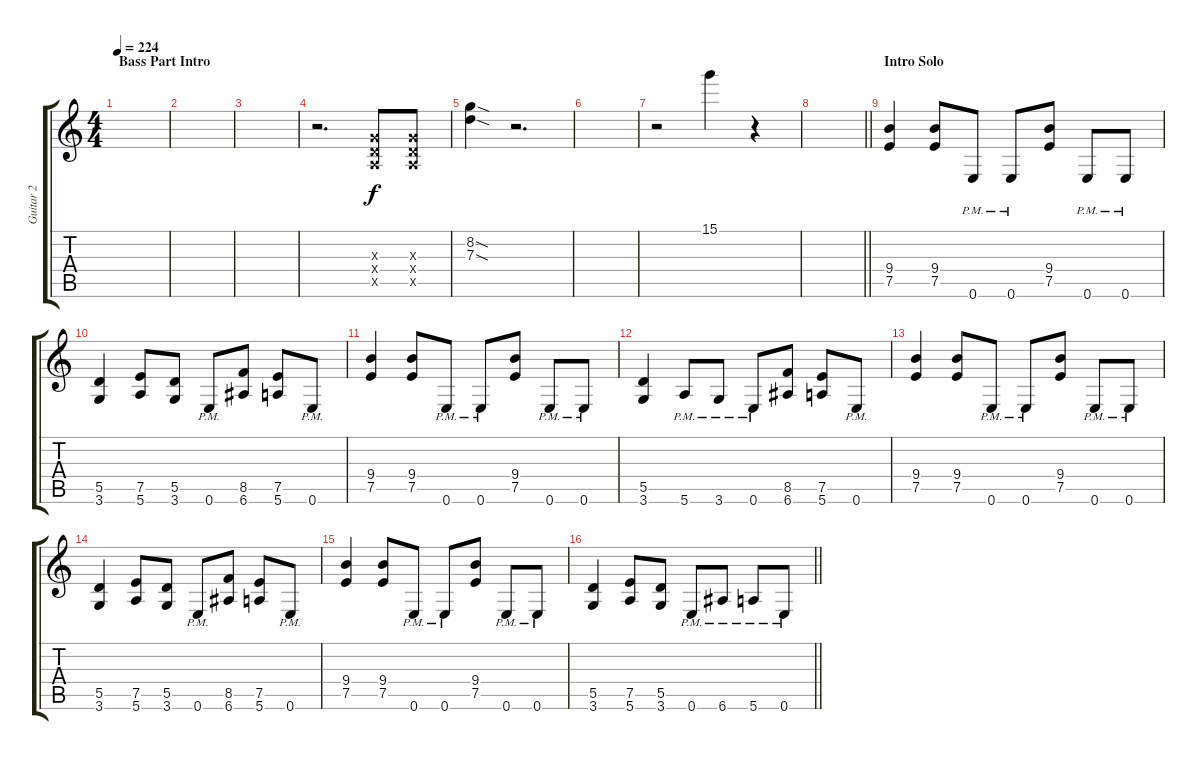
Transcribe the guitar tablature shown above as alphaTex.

\track ("Guitar 2" "Guitar 2") {instrument distortionguitar}
\staff {score tabs}
\tuning (E4 B3 G3 D3 A2 E2) {hide}
\ts (4 4)
\section ("" "Bass Part Intro")
\tempo 224
\clef g2
\ks c
|
|
|
r.2{d} (0.3{x} 0.4{x} 0.5{x}).8{dy f} (0.3{x} 0.4{x} 0.5{x}).8 |
(8.2{sod} 7.3{sod}).4 r.2{d} |
|
r.2 15.1.4 r.4 |
\barLineRight lightlight
|
\section ("" "Intro Solo")
(9.4 7.5).4 (9.4 7.5).8 0.6{pm}.8 0.6{pm}.8 (9.4 7.5).8 0.6{pm}.8 0.6{pm}.8 |
(5.5 3.6).4 (7.5 5.6).8 (5.5 3.6).8 0.6{pm}.8 (8.5 6.6).8 (7.5 5.6).8 0.6{pm}.8 |
(9.4 7.5).4 (9.4 7.5).8 0.6{pm}.8 0.6{pm}.8 (9.4 7.5).8 0.6{pm}.8 0.6{pm}.8 |
(5.5 3.6).4 5.6{pm}.8 3.6{pm}.8 0.6{pm}.8 (8.5 6.6).8 (7.5 5.6).8 0.6{pm}.8 |
(9.4 7.5).4 (9.4 7.5).8 0.6{pm}.8 0.6{pm}.8 (9.4 7.5).8 0.6{pm}.8 0.6{pm}.8 |
(5.5 3.6).4 (7.5 5.6).8 (5.5 3.6).8 0.6{pm}.8 (8.5 6.6).8 (7.5 5.6).8 0.6{pm}.8 |
(9.4 7.5).4 (9.4 7.5).8 0.6{pm}.8 0.6{pm}.8 (9.4 7.5).8 0.6{pm}.8 0.6{pm}.8 |
\barLineRight lightlight
(5.5 3.6).4 (7.5 5.6).8 (5.5 3.6).8 0.6{pm}.8 6.6{pm}.8 5.6{pm}.8 0.6{pm}.8
